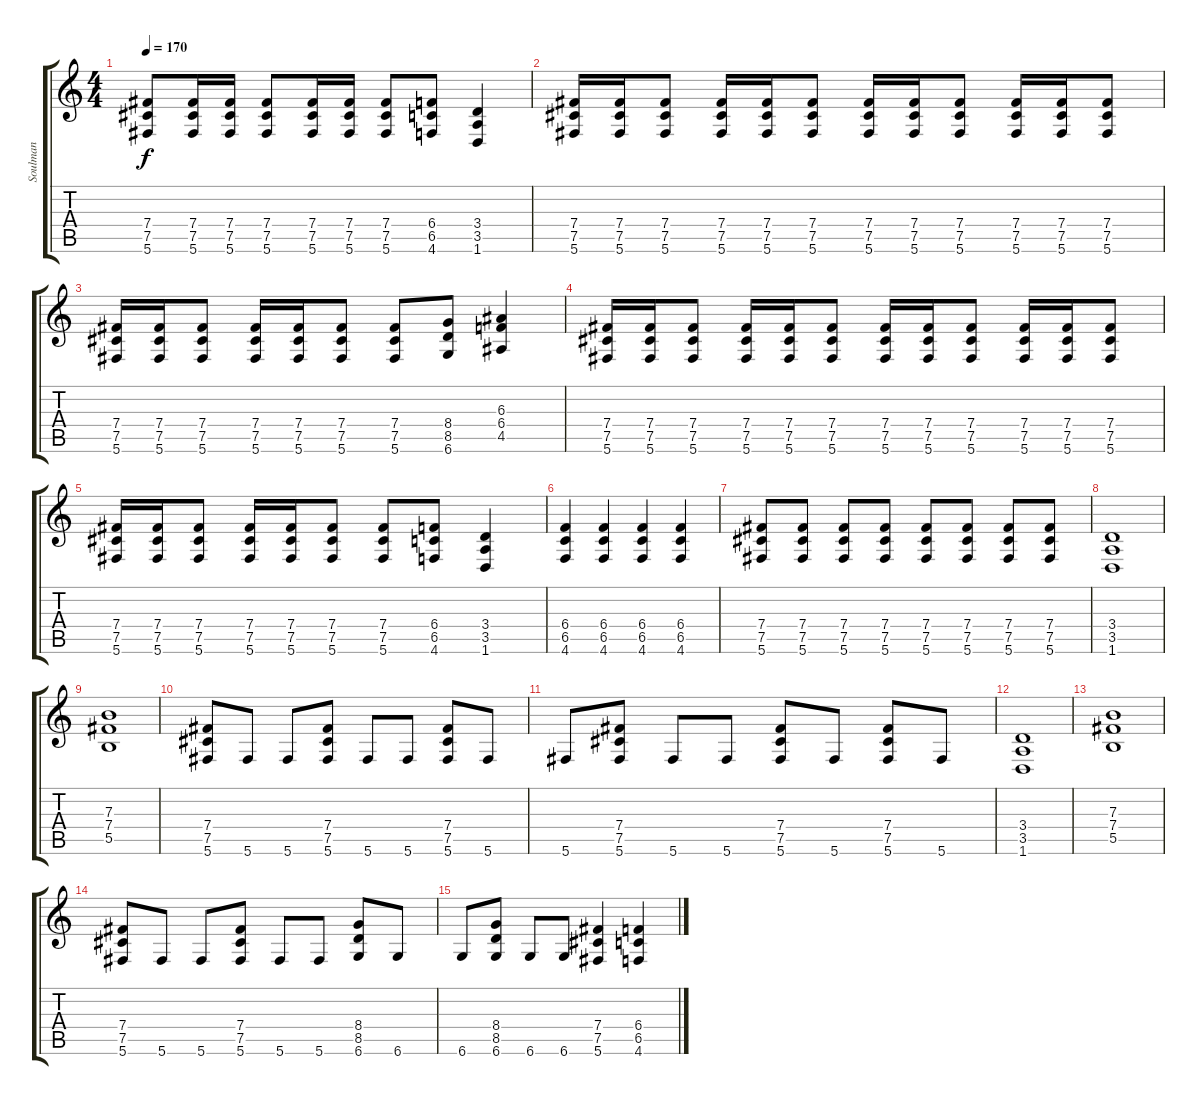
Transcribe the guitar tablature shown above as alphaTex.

\track ("Soulman" "Soulman") {instrument distortionguitar}
\staff {score tabs}
\tuning (Db4 Ab3 E3 B2 Gb2 Db2) {hide}
\ts (4 4)
\tempo 170
\clef g2
\ks c
(7.4 7.5 5.6).8{dy f} (7.4 7.5 5.6).16 (7.4 7.5 5.6).16 (7.4 7.5 5.6).8 (7.4 7.5 5.6).16 (7.4 7.5 5.6).16 (7.4 7.5 5.6).8 (6.4 6.5 4.6).8 (3.4 3.5 1.6).4 |
(7.4 7.5 5.6).16 (7.4 7.5 5.6).16 (7.4 7.5 5.6).8 (7.4 7.5 5.6).16 (7.4 7.5 5.6).16 (7.4 7.5 5.6).8 (7.4 7.5 5.6).16 (7.4 7.5 5.6).16 (7.4 7.5 5.6).8 (7.4 7.5 5.6).16 (7.4 7.5 5.6).16 (7.4 7.5 5.6).8 |
(7.4 7.5 5.6).16 (7.4 7.5 5.6).16 (7.4 7.5 5.6).8 (7.4 7.5 5.6).16 (7.4 7.5 5.6).16 (7.4 7.5 5.6).8 (7.4 7.5 5.6).8 (8.4 8.5 6.6).8 (6.3 6.4 4.5).4 |
(7.4 7.5 5.6).16 (7.4 7.5 5.6).16 (7.4 7.5 5.6).8 (7.4 7.5 5.6).16 (7.4 7.5 5.6).16 (7.4 7.5 5.6).8 (7.4 7.5 5.6).16 (7.4 7.5 5.6).16 (7.4 7.5 5.6).8 (7.4 7.5 5.6).16 (7.4 7.5 5.6).16 (7.4 7.5 5.6).8 |
(7.4 7.5 5.6).16 (7.4 7.5 5.6).16 (7.4 7.5 5.6).8 (7.4 7.5 5.6).16 (7.4 7.5 5.6).16 (7.4 7.5 5.6).8 (7.4 7.5 5.6).8 (6.4 6.5 4.6).8 (3.4 3.5 1.6).4 |
(6.4 6.5 4.6).4 (6.4 6.5 4.6).4 (6.4 6.5 4.6).4 (6.4 6.5 4.6).4 |
(7.4 7.5 5.6).8 (7.4 7.5 5.6).8 (7.4 7.5 5.6).8 (7.4 7.5 5.6).8 (7.4 7.5 5.6).8 (7.4 7.5 5.6).8 (7.4 7.5 5.6).8 (7.4 7.5 5.6).8 |
(3.4 3.5 1.6).1 |
(7.3 7.4 5.5).1 |
(7.4 7.5 5.6).8 5.6.8 5.6.8 (7.4 7.5 5.6).8 5.6.8 5.6.8 (7.4 7.5 5.6).8 5.6.8 |
5.6.8 (7.4 7.5 5.6).8 5.6.8 5.6.8 (7.4 7.5 5.6).8 5.6.8 (7.4 7.5 5.6).8 5.6.8 |
(3.4 3.5 1.6).1 |
(7.3 7.4 5.5).1 |
(7.4 7.5 5.6).8 5.6.8 5.6.8 (7.4 7.5 5.6).8 5.6.8 5.6.8 (8.4 8.5 6.6).8 6.6.8 |
6.6.8 (8.4 8.5 6.6).8 6.6.8 6.6.8 (7.4 7.5 5.6).4 (6.4 6.5 4.6).4
